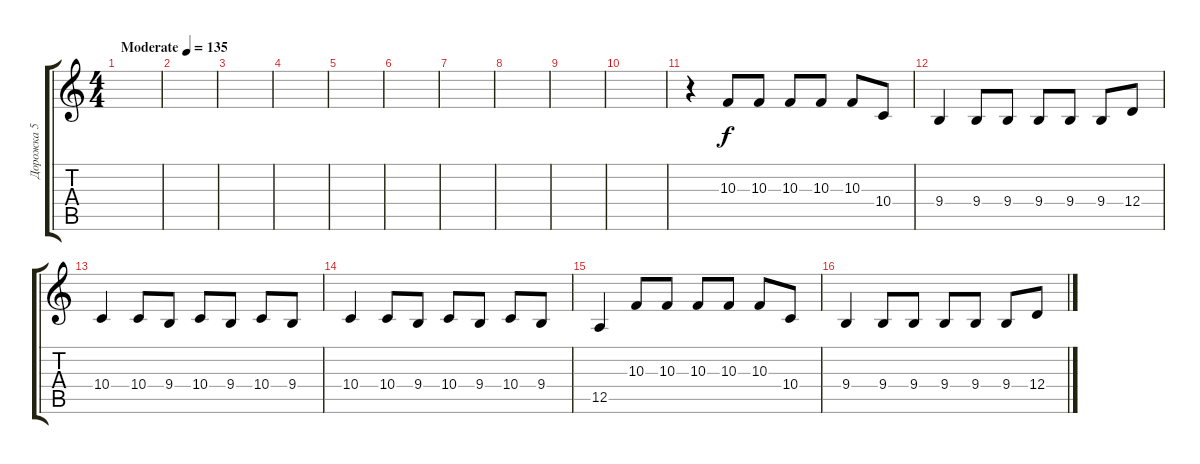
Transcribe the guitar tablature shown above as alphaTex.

\track ("Дорожка 5" "Дорожка 5") {instrument acousticgrandpiano}
\staff {score tabs}
\tuning (E4 B3 G3 D3 A2 E2) {hide}
\ts (4 4)
\tempo (135 "Moderate")
\clef g2
\ks c
|
|
|
|
|
|
|
|
|
|
r.4 10.3.8 10.3.8 10.3.8 10.3.8 10.3.8 10.4.8 |
9.4.4 9.4.8 9.4.8 9.4.8 9.4.8 9.4.8 12.4.8 |
10.4.4 10.4.8 9.4.8 10.4.8 9.4.8 10.4.8 9.4.8 |
10.4.4 10.4.8 9.4.8 10.4.8 9.4.8 10.4.8 9.4.8 |
12.5.4 10.3.8 10.3.8 10.3.8 10.3.8 10.3.8 10.4.8 |
9.4.4 9.4.8 9.4.8 9.4.8 9.4.8 9.4.8 12.4.8
